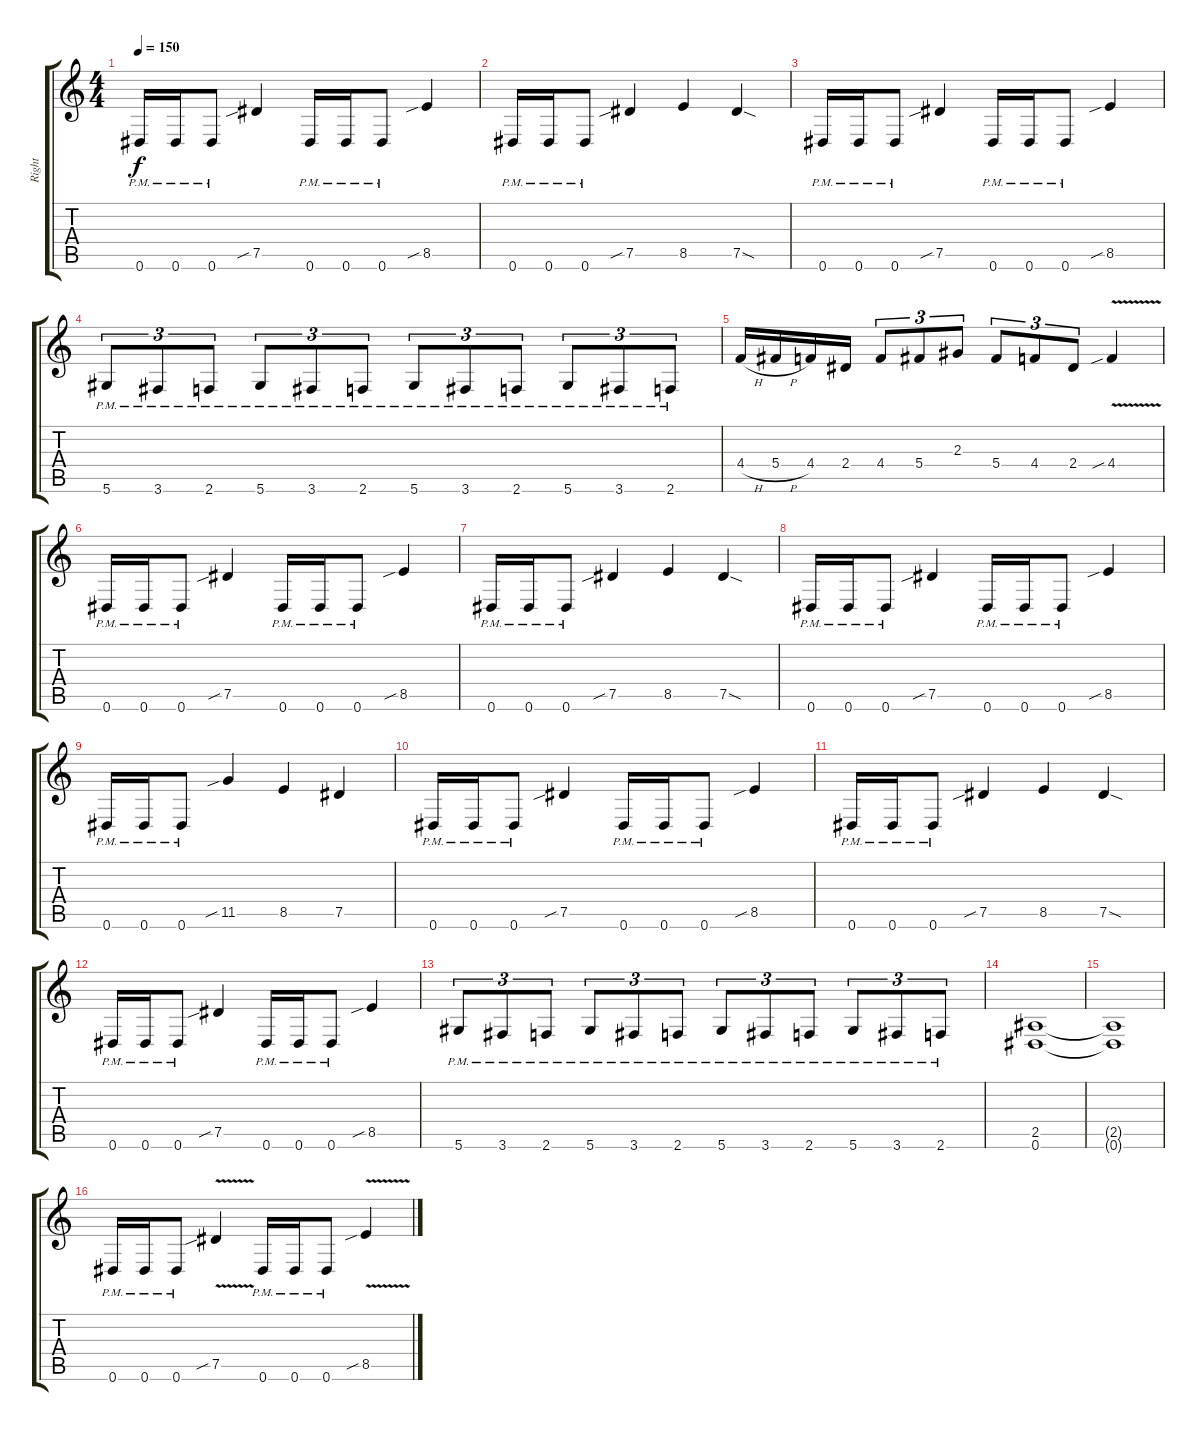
\track ("Right" "Right") {instrument distortionguitar}
\staff {score tabs}
\tuning (Eb4 Bb3 Gb3 Db3 Ab2 Eb2) {hide}
\ts (4 4)
\tempo 150
\clef g2
\ks c
0.6{pm}.16{dy f} 0.6{pm}.16 0.6{pm}.8 7.5{sib}.4 0.6{pm}.16 0.6{pm}.16 0.6{pm}.8 8.5{sib}.4 |
0.6{pm}.16 0.6{pm}.16 0.6{pm}.8 7.5{sib}.4 8.5.4 7.5{sod}.4 |
0.6{pm}.16 0.6{pm}.16 0.6{pm}.8 7.5{sib}.4 0.6{pm}.16 0.6{pm}.16 0.6{pm}.8 8.5{sib}.4 |
5.6{pm}.8{tu (3 2)} 3.6{pm}.8{tu (3 2)} 2.6{pm}.8{tu (3 2)} 5.6{pm}.8{tu (3 2)} 3.6{pm}.8{tu (3 2)} 2.6{pm}.8{tu (3 2)} 5.6{pm}.8{tu (3 2)} 3.6{pm}.8{tu (3 2)} 2.6{pm}.8{tu (3 2)} 5.6{pm}.8{tu (3 2)} 3.6{pm}.8{tu (3 2)} 2.6{pm}.8{tu (3 2)} |
4.4{h}.16 5.4{h}.16 4.4.16 2.4.16 4.4.8{tu (3 2)} 5.4.8{tu (3 2)} 2.3.8{tu (3 2)} 5.4.8{tu (3 2)} 4.4.8{tu (3 2)} 2.4.8{tu (3 2)} 4.4{v sib}.4 |
0.6{pm}.16 0.6{pm}.16 0.6{pm}.8 7.5{sib}.4 0.6{pm}.16 0.6{pm}.16 0.6{pm}.8 8.5{sib}.4 |
0.6{pm}.16 0.6{pm}.16 0.6{pm}.8 7.5{sib}.4 8.5.4 7.5{sod}.4 |
0.6{pm}.16 0.6{pm}.16 0.6{pm}.8 7.5{sib}.4 0.6{pm}.16 0.6{pm}.16 0.6{pm}.8 8.5{sib}.4 |
0.6{pm}.16 0.6{pm}.16 0.6{pm}.8 11.5{sib}.4 8.5.4 7.5.4 |
0.6{pm}.16 0.6{pm}.16 0.6{pm}.8 7.5{sib}.4 0.6{pm}.16 0.6{pm}.16 0.6{pm}.8 8.5{sib}.4 |
0.6{pm}.16 0.6{pm}.16 0.6{pm}.8 7.5{sib}.4 8.5.4 7.5{sod}.4 |
0.6{pm}.16 0.6{pm}.16 0.6{pm}.8 7.5{sib}.4 0.6{pm}.16 0.6{pm}.16 0.6{pm}.8 8.5{sib}.4 |
5.6{pm}.8{tu (3 2)} 3.6{pm}.8{tu (3 2)} 2.6{pm}.8{tu (3 2)} 5.6{pm}.8{tu (3 2)} 3.6{pm}.8{tu (3 2)} 2.6{pm}.8{tu (3 2)} 5.6{pm}.8{tu (3 2)} 3.6{pm}.8{tu (3 2)} 2.6{pm}.8{tu (3 2)} 5.6{pm}.8{tu (3 2)} 3.6{pm}.8{tu (3 2)} 2.6{pm}.8{tu (3 2)} |
(2.5 0.6).1 |
(2.5{t} 0.6{t}).1 |
0.6{pm}.16 0.6{pm}.16 0.6{pm}.8 7.5{v sib}.4 0.6{pm}.16 0.6{pm}.16 0.6{pm}.8 8.5{v sib}.4
